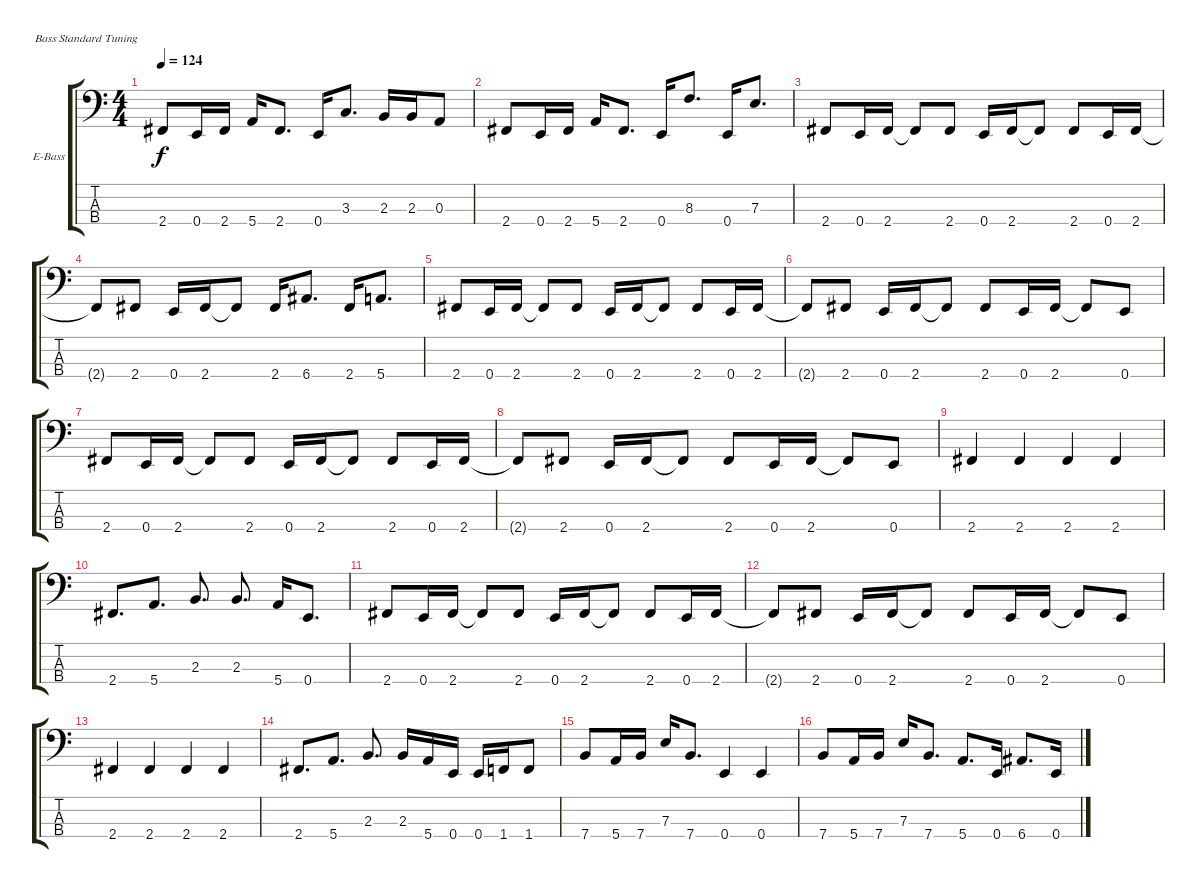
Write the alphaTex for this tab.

\defaultSystemsLayout 4
\bracketExtendMode groupsimilarinstruments
\firstSystemTrackNameOrientation horizontal
\otherSystemsTrackNameOrientation horizontal
\track ("David Effelson" "E-Bass") {instrument electricbassfinger}
\staff {score tabs}
\tuning (G2 D2 A1 E1)
\ts (4 4)
\tempo 124
\clef f4
\scale
0.333333
\ks c
2.4.8{dy f} 0.4.16 2.4.16 5.4.16 2.4.8{d} 0.4.16 3.3.8{d} 2.3.16 2.3.16 0.3.8 |
\scale
0.333333 2.4.8 0.4.16 2.4.16 5.4.16 2.4.8{d} 0.4.16 8.3.8{d} 0.4.16 7.3.8{d} |
\scale
0.333333 2.4.8 0.4.16 2.4.16 2.4{t}.8 2.4.8 0.4.16 2.4.16 2.4{t}.8 2.4.8 0.4.16 2.4.16 |
\scale
0.333333 2.4{t}.8 2.4.8 0.4.16 2.4.16 2.4{t}.8 2.4.16 6.4.8{d} 2.4.16 5.4.8{d} |
\scale
0.333333 2.4.8 0.4.16 2.4.16 2.4{t}.8 2.4.8 0.4.16 2.4.16 2.4{t}.8 2.4.8 0.4.16 2.4.16 |
\scale
0.333333 2.4{t}.8 2.4.8 0.4.16 2.4.16 2.4{t}.8 2.4.8 0.4.16 2.4.16 2.4{t}.8 0.4.8 |
\scale
0.333333 2.4.8 0.4.16 2.4.16 2.4{t}.8 2.4.8 0.4.16 2.4.16 2.4{t}.8 2.4.8 0.4.16 2.4.16 |
\scale
0.333333 2.4{t}.8 2.4.8 0.4.16 2.4.16 2.4{t}.8 2.4.8 0.4.16 2.4.16 2.4{t}.8 0.4.8 |
\scale
0.333333 2.4.4 2.4.4 2.4.4 2.4.4 |
\scale
0.333333 2.4.8{d} 5.4.8{d} 2.3.8{d} 2.3.8{d} 5.4.16 0.4.8{d} |
\scale
0.333333 2.4.8 0.4.16 2.4.16 2.4{t}.8 2.4.8 0.4.16 2.4.16 2.4{t}.8 2.4.8 0.4.16 2.4.16 |
\scale
0.333333 2.4{t}.8 2.4.8 0.4.16 2.4.16 2.4{t}.8 2.4.8 0.4.16 2.4.16 2.4{t}.8 0.4.8 |
\scale
0.333333 2.4.4 2.4.4 2.4.4 2.4.4 |
\scale
0.333333 2.4.8{d} 5.4.8{d} 2.3.8{d} 2.3.16 5.4.16 0.4.16 0.4.16 1.4.16 1.4.8 |
\scale
0.333333 7.4.8 5.4.16 7.4.16 7.3.16 7.4.8{d} 0.4.4 0.4.4 |
\scale
0.333333 7.4.8 5.4.16 7.4.16 7.3.16 7.4.8{d} 5.4.8{d} 0.4.16 6.4.8{d} 0.4.16
